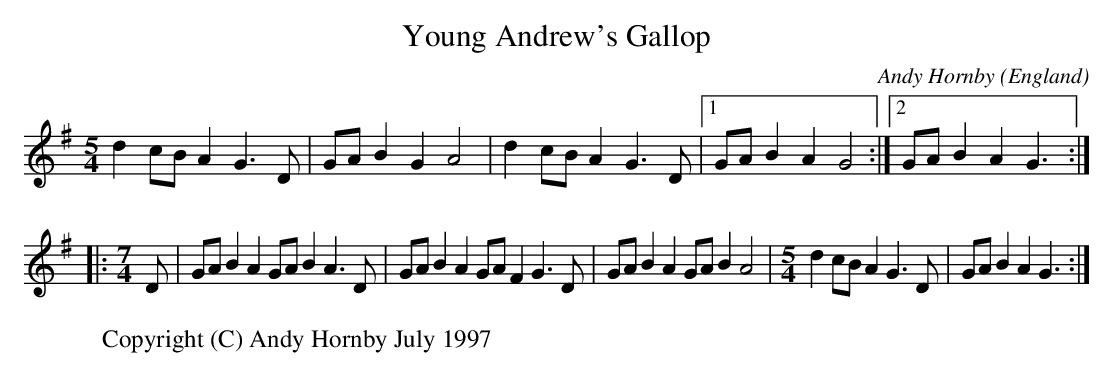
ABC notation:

X:1
T:Young Andrew's Gallop
O:England
M:5/4
C:Andy Hornby
K:G
d2 cB A2 G3D| GAB2 G2 A4|\
d2 cBA2 G3D|1 GAB2 A2 G4 :|2 GAB2 A2 G3::
M:7/4
D|\
GA B2A2 GAB2 A3D| GAB2 A2 GA F2G3D|\
GAB2 A2 GAB2 A4|\
M:5/4
d2 cB A2G3D| GAB2 A2G3 :|
W:Copyright (C) Andy Hornby July 1997
